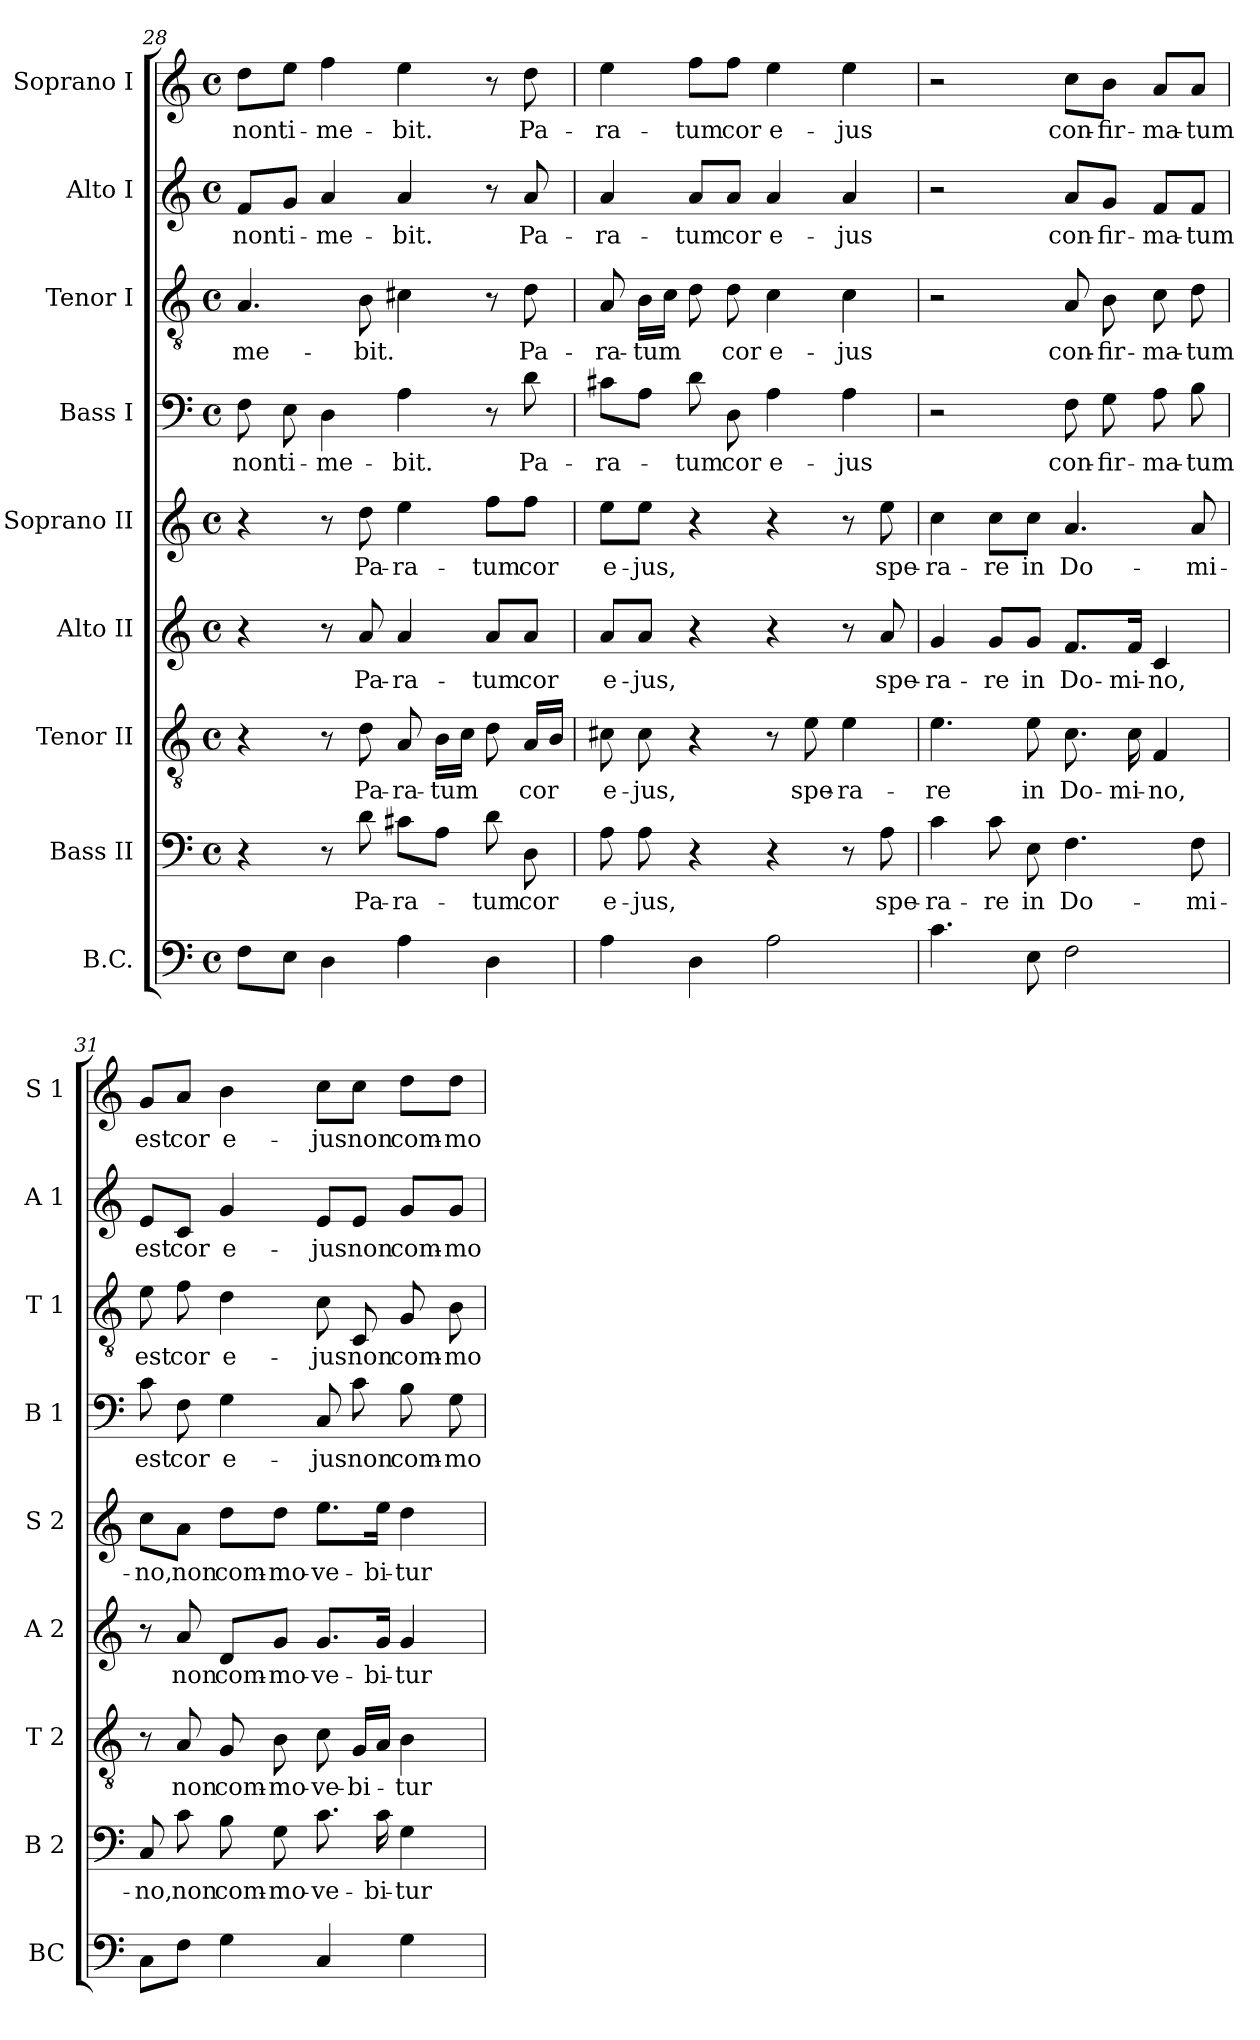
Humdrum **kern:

**kern	**kern	**text	**kern	**text	**kern	**text	**kern	**text	**kern	**text	**kern	**text	**kern	**text	**kern	**text
*part9	*part8	*part8	*part7	*part7	*part6	*part6	*part5	*part5	*part4	*part4	*part3	*part3	*part2	*part2	*part1	*part1
*staff9	*staff8	*staff8	*staff7	*staff7	*staff6	*staff6	*staff5	*staff5	*staff4	*staff4	*staff3	*staff3	*staff2	*staff2	*staff1	*staff1
*I"B.C.	*I"Bass II	*	*I"Tenor II	*	*I"Alto II	*	*I"Soprano II	*	*I"Bass I	*	*I"Tenor I	*	*I"Alto I	*	*I"Soprano I	*
*I'BC	*I'B 2	*	*I'T 2	*	*I'A 2	*	*I'S 2	*	*I'B 1	*	*I'T 1	*	*I'A 1	*	*I'S 1	*
*clefF4	*clefF4	*	*clefGv2	*	*clefG2	*	*clefG2	*	*clefF4	*	*clefGv2	*	*clefG2	*	*clefG2	*
*k[]	*k[]	*	*k[]	*	*k[]	*	*k[]	*	*k[]	*	*k[]	*	*k[]	*	*k[]	*
*C:	*C:	*	*C:	*	*C:	*	*C:	*	*C:	*	*C:	*	*C:	*	*C:	*
*M4/4	*M4/4	*	*M4/4	*	*M4/4	*	*M4/4	*	*M4/4	*	*M4/4	*	*M4/4	*	*M4/4	*
*met(c)	*met(c)	*	*met(c)	*	*met(c)	*	*met(c)	*	*met(c)	*	*met(c)	*	*met(c)	*	*met(c)	*
=28	=28	=28	=28	=28	=28	=28	=28	=28	=28	=28	=28	=28	=28	=28	=28	=28
!	!	!	!	!	!	!	!	!	!	!LO:LY:b	!	!LO:LY:b	!	!LO:LY:b	!	!LO:LY:b
8F\L	4r	.	4r	.	4r	.	4r	.	8F\	non	4.A/	-me-	8f/L	non	8dd\L	non
!	!	!	!	!	!	!	!	!	!	!LO:LY:b	!	!	!	!LO:LY:b	!	!LO:LY:b
8E\J	.	.	.	.	.	.	.	.	8E\	ti-	.	.	8g/J	ti-	8ee\J	ti-
!	!	!	!	!	!	!	!	!	!	!LO:LY:b	!	!	!	!LO:LY:b	!	!LO:LY:b
4D\	8r	.	8r	.	8r	.	8r	.	4D\	-me-	.	.	4a/	-me-	4ff\	-me-
!	!	!LO:LY:b	!	!LO:LY:b	!	!LO:LY:b	!	!LO:LY:b	!	!	!	!LO:LY:b	!	!	!	!
.	8d\	Pa-	8d\	Pa-	8a/	Pa-	8dd\	Pa-	.	.	8B\	-bit.	.	.	.	.
!	!	!LO:LY:b	!	!LO:LY:b	!	!LO:LY:b	!	!LO:LY:b	!	!LO:LY:b	!	!	!	!LO:LY:b	!	!LO:LY:b
4A\	8c#X\L	-ra-	8A/	-ra-	4a/	-ra-	4ee\	-ra-	4A\	-bit.	4c#X\	.	4a/	-bit.	4ee\	-bit.
!	!	!	!	!LO:LY:b	!	!	!	!	!	!	!	!	!	!	!	!
.	8A\J	.	16B\LL	-tum	.	.	.	.	.	.	.	.	.	.	.	.
.	.	.	16c\JJ	.	.	.	.	.	.	.	.	.	.	.	.	.
!	!	!LO:LY:b	!	!	!	!LO:LY:b	!	!LO:LY:b	!	!	!	!	!	!	!	!
4D\	8d\	-tum	8d\	.	8a/L	-tum	8ff\L	-tum	8r	.	8r	.	8r	.	8r	.
!	!	!LO:LY:b	!	!LO:LY:b	!	!LO:LY:b	!	!LO:LY:b	!	!LO:LY:b	!	!LO:LY:b	!	!LO:LY:b	!	!LO:LY:b
.	8D\	cor	16A/LL	cor	8a/J	cor	8ff\J	cor	8d\	Pa-	8d\	Pa-	8a/	Pa-	8dd\	Pa-
.	.	.	16B/JJ	.	.	.	.	.	.	.	.	.	.	.	.	.
=29	=29	=29	=29	=29	=29	=29	=29	=29	=29	=29	=29	=29	=29	=29	=29	=29
!	!	!LO:LY:b	!	!LO:LY:b	!	!LO:LY:b	!	!LO:LY:b	!	!LO:LY:b	!	!LO:LY:b	!	!LO:LY:b	!	!LO:LY:b
4A\	8A\	e-	8c#X\	e-	8a/L	e-	8ee\L	e-	8c#X\L	-ra-	8A/	-ra-	4a/	-ra-	4ee\	-ra-
!	!	!LO:LY:b	!	!LO:LY:b	!	!LO:LY:b	!	!LO:LY:b	!	!	!	!LO:LY:b	!	!	!	!
.	8A\	-jus,	8c#\	-jus,	8a/J	-jus,	8ee\J	-jus,	8A\J	.	16B\LL	-tum	.	.	.	.
.	.	.	.	.	.	.	.	.	.	.	16c\JJ	.	.	.	.	.
!	!	!	!	!	!	!	!	!	!	!LO:LY:b	!	!	!	!LO:LY:b	!	!LO:LY:b
4D\	4r	.	4r	.	4r	.	4r	.	8d\	-tum	8d\	.	8a/L	-tum	8ff\L	-tum
!	!	!	!	!	!	!	!	!	!	!LO:LY:b	!	!LO:LY:b	!	!LO:LY:b	!	!LO:LY:b
.	.	.	.	.	.	.	.	.	8D\	cor	8d\	cor	8a/J	cor	8ff\J	cor
!	!	!	!	!	!	!	!	!	!	!LO:LY:b	!	!LO:LY:b	!	!LO:LY:b	!	!LO:LY:b
2A\	4r	.	8r	.	4r	.	4r	.	4A\	e-	4c\	e-	4a/	e-	4ee\	e-
!	!	!	!	!LO:LY:b	!	!	!	!	!	!	!	!	!	!	!	!
.	.	.	8e\	spe-	.	.	.	.	.	.	.	.	.	.	.	.
!	!	!	!	!LO:LY:b	!	!	!	!	!	!LO:LY:b	!	!LO:LY:b	!	!LO:LY:b	!	!LO:LY:b
.	8r	.	4e\	-ra-	8r	.	8r	.	4A\	-jus	4c\	-jus	4a/	-jus	4ee\	-jus
!	!	!LO:LY:b	!	!	!	!LO:LY:b	!	!LO:LY:b	!	!	!	!	!	!	!	!
.	8A\	spe-	.	.	8a/	spe-	8ee\	spe-	.	.	.	.	.	.	.	.
!!LO:PB:g=z
=30	=30	=30	=30	=30	=30	=30	=30	=30	=30	=30	=30	=30	=30	=30	=30	=30
!	!	!LO:LY:b	!	!LO:LY:b	!	!LO:LY:b	!	!LO:LY:b	!	!	!	!	!	!	!	!
4.c\	4c\	-ra-	4.e\	-re	4g/	-ra-	4cc\	-ra-	2r	.	2r	.	2r	.	2r	.
!	!	!LO:LY:b	!	!	!	!LO:LY:b	!	!LO:LY:b	!	!	!	!	!	!	!	!
.	8c\	-re	.	.	8g/L	-re	8cc\L	-re	.	.	.	.	.	.	.	.
!	!	!LO:LY:b	!	!LO:LY:b	!	!LO:LY:b	!	!LO:LY:b	!	!	!	!	!	!	!	!
8E\	8E\	in	8e\	in	8g/J	in	8cc\J	in	.	.	.	.	.	.	.	.
!	!	!LO:LY:b	!	!LO:LY:b	!	!LO:LY:b	!	!LO:LY:b	!	!LO:LY:b	!	!LO:LY:b	!	!LO:LY:b	!	!LO:LY:b
2F\	4.F\	Do-	8.c\	Do-	8.f/L	Do-	4.a/	Do-	8F\	con-	8A/	con-	8a/L	con-	8cc\L	con-
!	!	!	!	!	!	!	!	!	!	!LO:LY:b	!	!LO:LY:b	!	!LO:LY:b	!	!LO:LY:b
.	.	.	.	.	.	.	.	.	8G\	-fir-	8B\	-fir-	8g/J	-fir-	8b\J	-fir-
!	!	!	!	!LO:LY:b	!	!LO:LY:b	!	!	!	!	!	!	!	!	!	!
.	.	.	16c\	-mi-	16f/Jk	-mi-	.	.	.	.	.	.	.	.	.	.
!	!	!	!	!LO:LY:b	!	!LO:LY:b	!	!	!	!LO:LY:b	!	!LO:LY:b	!	!LO:LY:b	!	!LO:LY:b
.	.	.	4F/	-no,	4c/	-no,	.	.	8A\	-ma-	8c\	-ma-	8f/L	-ma-	8a/L	-ma-
!	!	!LO:LY:b	!	!	!	!	!	!LO:LY:b	!	!LO:LY:b	!	!LO:LY:b	!	!LO:LY:b	!	!LO:LY:b
.	8F\	-mi-	.	.	.	.	8a/	-mi-	8B\	-tum	8d\	-tum	8f/J	-tum	8a/J	-tum
=31	=31	=31	=31	=31	=31	=31	=31	=31	=31	=31	=31	=31	=31	=31	=31	=31
!	!	!LO:LY:b	!	!	!	!	!	!LO:LY:b	!	!LO:LY:b	!	!LO:LY:b	!	!LO:LY:b	!	!LO:LY:b
8C\L	8C/	-no,	8r	.	8r	.	8cc\L	-no,	8c\	est	8e\	est	8e/L	est	8g/L	est
!	!	!LO:LY:b	!	!LO:LY:b	!	!LO:LY:b	!	!LO:LY:b	!	!LO:LY:b	!	!LO:LY:b	!	!LO:LY:b	!	!LO:LY:b
8F\J	8c\	non	8A/	non	8a/	non	8a\J	non	8F\	cor	8f\	cor	8c/J	cor	8a/J	cor
!	!	!LO:LY:b	!	!LO:LY:b	!	!LO:LY:b	!	!LO:LY:b	!	!LO:LY:b	!	!LO:LY:b	!	!LO:LY:b	!	!LO:LY:b
4G\	8B\	com-	8G/	com-	8d/L	com-	8dd\L	com-	4G\	e-	4d\	e-	4g/	e-	4b\	e-
!	!	!LO:LY:b	!	!LO:LY:b	!	!LO:LY:b	!	!LO:LY:b	!	!	!	!	!	!	!	!
.	8G\	-mo-	8B\	-mo-	8g/J	-mo-	8dd\J	-mo-	.	.	.	.	.	.	.	.
!	!	!LO:LY:b	!	!LO:LY:b	!	!LO:LY:b	!	!LO:LY:b	!	!LO:LY:b	!	!LO:LY:b	!	!LO:LY:b	!	!LO:LY:b
4C/	8.c\	-ve-	8c\	-ve-	8.g/L	-ve-	8.ee\L	-ve-	8C/	-jus	8c\	-jus	8e/L	-jus	8cc\L	-jus
!	!	!	!	!LO:LY:b	!	!	!	!	!	!LO:LY:b	!	!LO:LY:b	!	!LO:LY:b	!	!LO:LY:b
.	.	.	16G/LL	-bi-	.	.	.	.	8c\	non	8C/	non	8e/J	non	8cc\J	non
!	!	!LO:LY:b	!	!	!	!LO:LY:b	!	!LO:LY:b	!	!	!	!	!	!	!	!
.	16c\	-bi-	16A/JJ	.	16g/Jk	-bi-	16ee\Jk	-bi-	.	.	.	.	.	.	.	.
!	!	!LO:LY:b	!	!LO:LY:b	!	!LO:LY:b	!	!LO:LY:b	!	!LO:LY:b	!	!LO:LY:b	!	!LO:LY:b	!	!LO:LY:b
4G\	4G\	-tur	4B\	-tur	4g/	-tur	4dd\	-tur	8B\	com-	8G/	com-	8g/L	com-	8dd\L	com-
!	!	!	!	!	!	!	!	!	!	!LO:LY:b	!	!LO:LY:b	!	!LO:LY:b	!	!LO:LY:b
.	.	.	.	.	.	.	.	.	8G\	-mo-	8B\	-mo-	8g/J	-mo-	8dd\J	-mo-
=	=	=	=	=	=	=	=	=	=	=	=	=	=	=	=	=
*-	*-	*-	*-	*-	*-	*-	*-	*-	*-	*-	*-	*-	*-	*-	*-	*-
